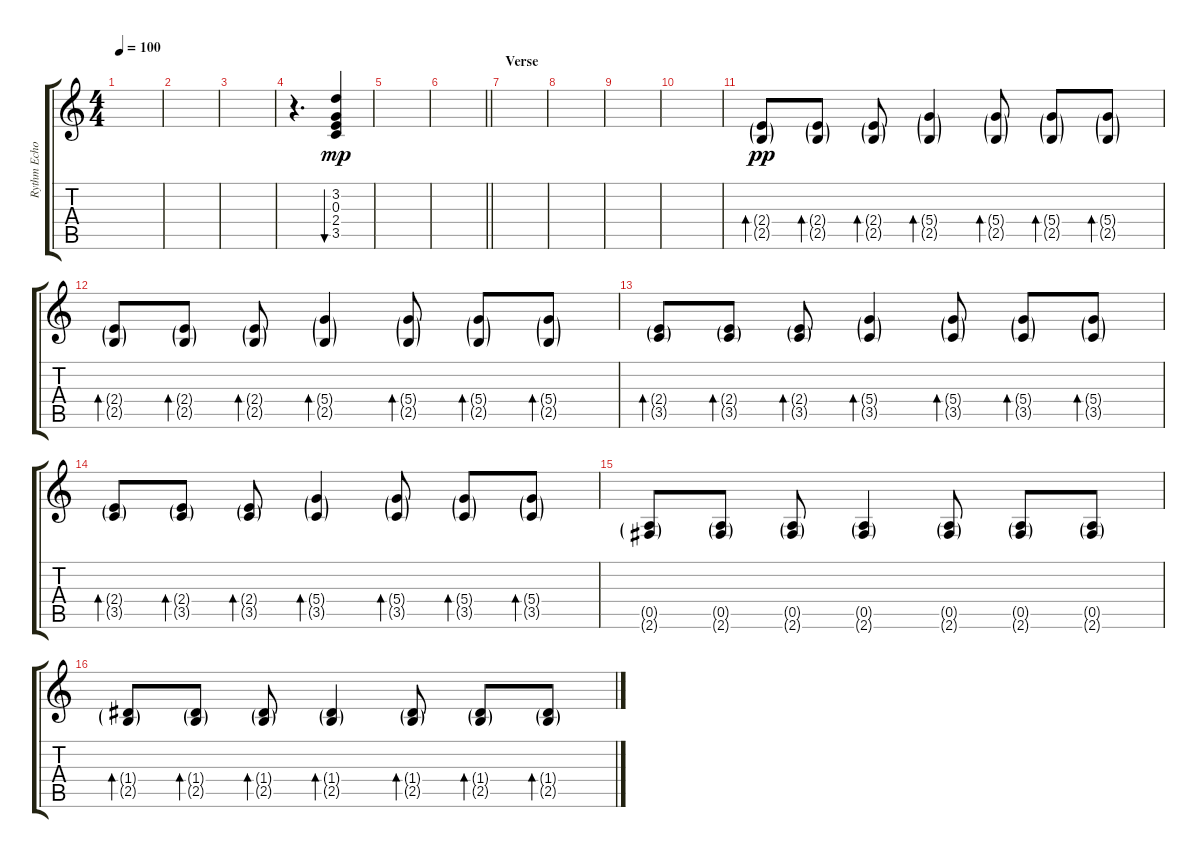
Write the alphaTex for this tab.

\track ("Rythm Echo" "Rythm Echo") {instrument electricguitarjazz}
\staff {score tabs}
\tuning (E4 B3 G3 D3 A2 E2) {hide}
\ts (4 4)
\tempo 100
\clef g2
\ks c
|
|
|
r.4{d} (3.2 0.3 2.4 3.5).4{bu 240 dy mp} |
|
\barLineRight lightlight
|
\section ("" "Verse")
|
|
|
|
(2.4{g} 2.5{g}).8{bd 60 dy pp} (2.4{g} 2.5{g}).8{bd 60} (2.4{g} 2.5{g}).8{bd 60} (5.4{g} 2.5{g}).4{bd 60} (5.4{g} 2.5{g}).8{bd 60} (5.4{g} 2.5{g}).8{bd 60} (5.4{g} 2.5{g}).8{bd 60} |
(2.4{g} 2.5{g}).8{bd 60} (2.4{g} 2.5{g}).8{bd 60} (2.4{g} 2.5{g}).8{bd 60} (5.4{g} 2.5{g}).4{bd 60} (5.4{g} 2.5{g}).8{bd 60} (5.4{g} 2.5{g}).8{bd 60} (5.4{g} 2.5{g}).8{bd 60} |
(2.4{g} 3.5{g}).8{bd 60} (2.4{g} 3.5{g}).8{bd 60} (2.4{g} 3.5{g}).8{bd 60} (5.4{g} 3.5{g}).4{bd 60} (5.4{g} 3.5{g}).8{bd 60} (5.4{g} 3.5{g}).8{bd 60} (5.4{g} 3.5{g}).8{bd 60} |
(2.4{g} 3.5{g}).8{bd 60} (2.4{g} 3.5{g}).8{bd 60} (2.4{g} 3.5{g}).8{bd 60} (5.4{g} 3.5{g}).4{bd 60} (5.4{g} 3.5{g}).8{bd 60} (5.4{g} 3.5{g}).8{bd 60} (5.4{g} 3.5{g}).8{bd 60} |
(0.5{g} 2.6{g}).8 (0.5{g} 2.6{g}).8 (0.5{g} 2.6{g}).8 (0.5{g} 2.6{g}).4 (0.5{g} 2.6{g}).8 (0.5{g} 2.6{g}).8 (0.5{g} 2.6{g}).8 |
(1.4{g} 2.5{g}).8{bd 60} (1.4{g} 2.5{g}).8{bd 60} (1.4{g} 2.5{g}).8{bd 60} (1.4{g} 2.5{g}).4{bd 60} (1.4{g} 2.5{g}).8{bd 60} (1.4{g} 2.5{g}).8{bd 60} (1.4{g} 2.5{g}).8{bd 60}
